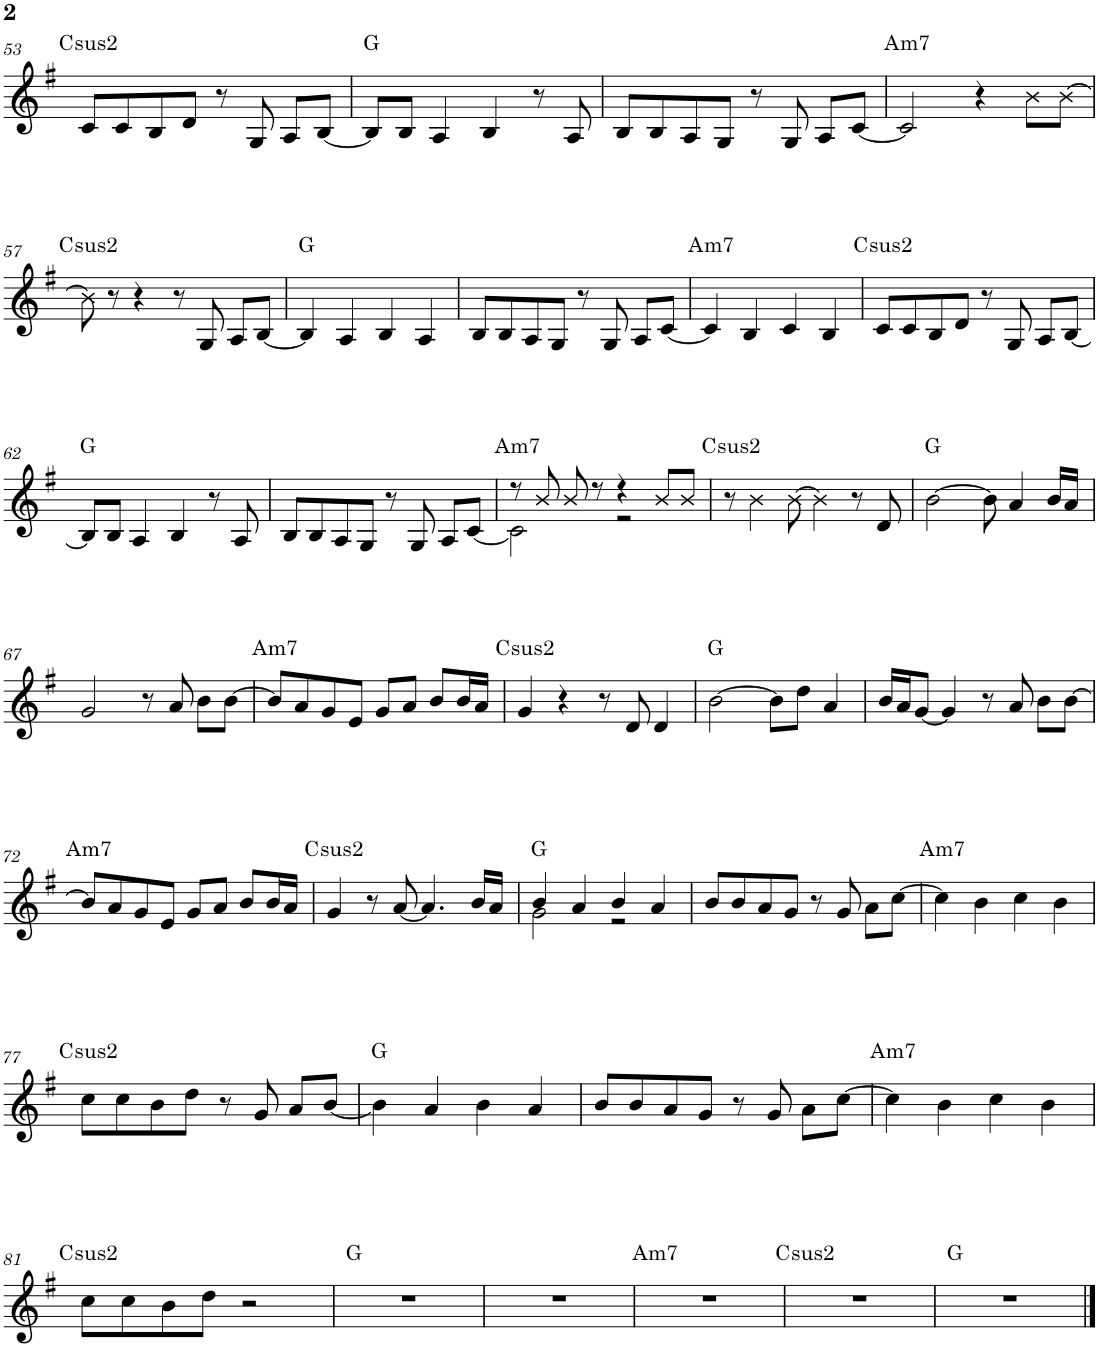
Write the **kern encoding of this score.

**kern	**harte
*part1	*part1
*staff1	*
*I"P1	*
!!LO:PB:g=z
*clefG2	*
*k[f#]	*
*G:	*
*M4/4	*
=53	=53
!	!LO:H:kt=2
8c/L	C:(1,2,5)
8c/	.
8B/	.
8d/J	.
8r	.
8G/	.
8A/L	.
[<8B/J	.
=54	=54
8B/L]	G:maj
8B/J	.
4A/	.
4B/	.
8r	.
8A/	.
=55	=55
8B/L	.
8B/	.
8A/	.
8G/J	.
8r	.
8G/	.
8A/L	.
[<8c/J	.
=56	=56
!	!LO:H:kt=m7
2c/]	A:min7
4r	.
8b\L	.
[>8b\J	.
!!LO:LB:g=z
=57	=57
!	!LO:H:kt=2
8b\]	C:(1,2,5)
8r	.
4r	.
8r	.
8G/	.
8A/L	.
[<8B/J	.
=58	=58
4B/]	G:maj
4A/	.
4B/	.
4A/	.
=59	=59
8B/L	.
8B/	.
8A/	.
8G/J	.
8r	.
8G/	.
8A/L	.
[<8c/J	.
=60	=60
!	!LO:H:kt=m7
4c/]	A:min7
4B/	.
4c/	.
4B/	.
=61	=61
!	!LO:H:kt=2
8c/L	C:(1,2,5)
8c/	.
8B/	.
8d/J	.
8r	.
8G/	.
8A/L	.
[<8B/J	.
!!LO:LB:g=z
=62	=62
8B/L]	G:maj
8B/J	.
4A/	.
4B/	.
8r	.
8A/	.
=63	=63
8B/L	.
8B/	.
8A/	.
8G/J	.
8r	.
8G/	.
8A/L	.
[<8c/J	.
=64	=64
*^	*
!	!	!LO:H:kt=m7
8r	2c\]	A:min7
8b/	.	.
8b/	.	.
8r	.	.
4r	2r	.
8b/L	.	.
8b/J	.	.
*v	*v	*
=65	=65
!	!LO:H:kt=2
8r	C:(1,2,5)
4b\	.
[>8b\	.
4b\]	.
8r	.
8d/	.
=66	=66
[>2b\	G:maj
8b\]	.
4a/	.
16b/LL	.
16a/JJ	.
!!LO:LB:g=z
=67	=67
2g/	.
8r	.
8a/	.
8b\L	.
[>8b\J	.
=68	=68
!	!LO:H:kt=m7
8b/L]	A:min7
8a/	.
8g/	.
8e/J	.
8g/L	.
8a/J	.
8b/L	.
16b/L	.
16a/JJ	.
=69	=69
!	!LO:H:kt=2
4g/	C:(1,2,5)
4r	.
8r	.
8d/	.
4d/	.
=70	=70
[>2b\	G:maj
8b\L]	.
8dd\J	.
4a/	.
=71	=71
16b/LL	.
16a/J	.
[<8g/J	.
4g/]	.
8r	.
8a/	.
8b\L	.
[>8b\J	.
!!LO:LB:g=z
=72	=72
!	!LO:H:kt=m7
8b/L]	A:min7
8a/	.
8g/	.
8e/J	.
8g/L	.
8a/J	.
8b/L	.
16b/L	.
16a/JJ	.
=73	=73
!	!LO:H:kt=2
4g/	C:(1,2,5)
8r	.
[<8a/	.
4.a/]	.
16b/LL	.
16a/JJ	.
=74	=74
*^	*
4b/	2g\	G:maj
4a/	.	.
4b/	2r	.
4a/	.	.
*v	*v	*
=75	=75
8b/L	.
8b/	.
8a/	.
8g/J	.
8r	.
8g/	.
8a\L	.
[>8cc\J	.
=76	=76
!	!LO:H:kt=m7
4cc\]	A:min7
4b\	.
4cc\	.
4b\	.
!!LO:LB:g=z
=77	=77
!	!LO:H:kt=2
8cc\L	C:(1,2,5)
8cc\	.
8b\	.
8dd\J	.
8r	.
8g/	.
8a/L	.
[<8b/J	.
=78	=78
4b\]	G:maj
4a/	.
4b\	.
4a/	.
=79	=79
8b/L	.
8b/	.
8a/	.
8g/J	.
8r	.
8g/	.
8a\L	.
[>8cc\J	.
=80	=80
!	!LO:H:kt=m7
4cc\]	A:min7
4b\	.
4cc\	.
4b\	.
!!LO:LB:g=z
=81	=81
!	!LO:H:kt=2
8cc\L	C:(1,2,5)
8cc\	.
8b\	.
8dd\J	.
2r	.
=82	=82
1r	G:maj
=83	=83
1r	.
=84	=84
!	!LO:H:kt=m7
1r	A:min7
=85	=85
!	!LO:H:kt=2
1r	C:(1,2,5)
=86	=86
1r	G:maj
==	==
*-	*-
